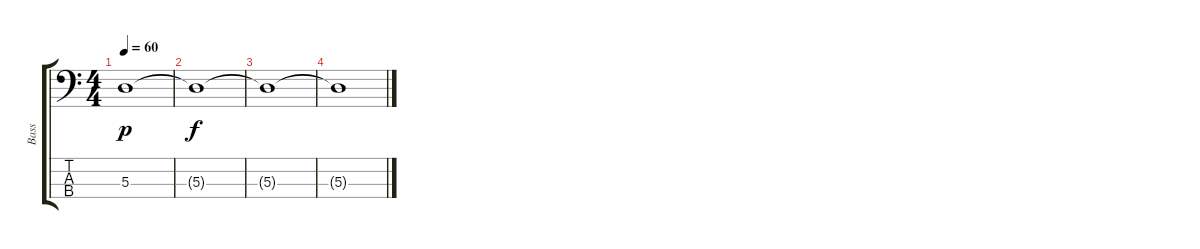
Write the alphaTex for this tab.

\track ("Bass" "Bass") {instrument electricbassfinger}
\staff {score tabs}
\tuning (G2 D2 A1 E1) {hide}
\ts (4 4)
\tempo 60
\clef f4
\ks c
5.3.1{dy p} |
5.3{t}.1{dy f} |
5.3{t}.1 |
5.3{t}.1
